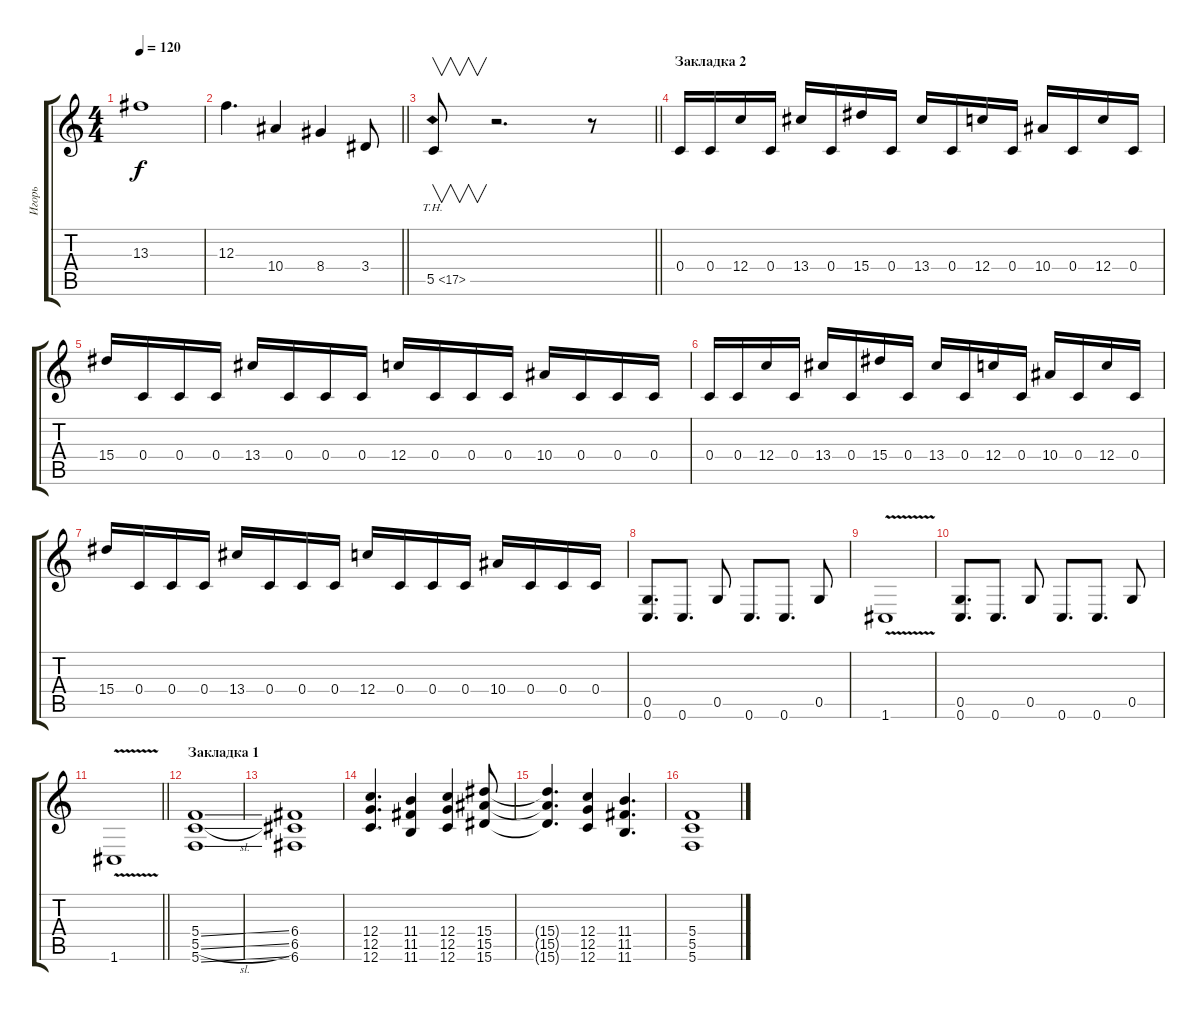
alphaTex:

\track ("Игорь" "Игорь") {instrument distortionguitar}
\staff {score tabs}
\tuning (D4 A3 F3 C3 G2 C2) {hide}
\ts (4 4)
\tempo 120
\clef g2
\ks c
13.3.1{dy f} |
\barLineRight lightlight
12.3.4{d} 10.4.4 8.4.4 3.4.8 |
\barLineRight lightlight
5.5{th 12}.8{v} r.2{d} r.8 |
\section ("" "Закладка 2")
0.4.16 0.4.16 12.4.16 0.4.16 13.4.16 0.4.16 15.4.16 0.4.16 13.4.16 0.4.16 12.4.16 0.4.16 10.4.16 0.4.16 12.4.16 0.4.16 |
15.4.16 0.4.16 0.4.16 0.4.16 13.4.16 0.4.16 0.4.16 0.4.16 12.4.16 0.4.16 0.4.16 0.4.16 10.4.16 0.4.16 0.4.16 0.4.16 |
0.4.16 0.4.16 12.4.16 0.4.16 13.4.16 0.4.16 15.4.16 0.4.16 13.4.16 0.4.16 12.4.16 0.4.16 10.4.16 0.4.16 12.4.16 0.4.16 |
15.4.16 0.4.16 0.4.16 0.4.16 13.4.16 0.4.16 0.4.16 0.4.16 12.4.16 0.4.16 0.4.16 0.4.16 10.4.16 0.4.16 0.4.16 0.4.16 |
(0.5 0.6).8{d} 0.6.8{d} 0.5.8 0.6.8{d} 0.6.8{d} 0.5.8 |
1.6{v}.1 |
(0.5 0.6).8{d} 0.6.8{d} 0.5.8 0.6.8{d} 0.6.8{d} 0.5.8 |
\barLineRight lightlight
1.6{v}.1 |
\section ("" "Закладка 1")
(5.4{ss} 5.5{sl} 5.6{ss}).1 |
(6.4 6.5 6.6).1 |
(12.4 12.5 12.6).4{d} (11.4 11.5 11.6).4 (12.4 12.5 12.6).4 (15.4 15.5 15.6).8 |
(15.4{t} 15.5{t} 15.6{t}).4{d} (12.4 12.5 12.6).4 (11.4 11.5 11.6).4{d} |
(5.4{ss} 5.5{sl} 5.6{ss}).1
